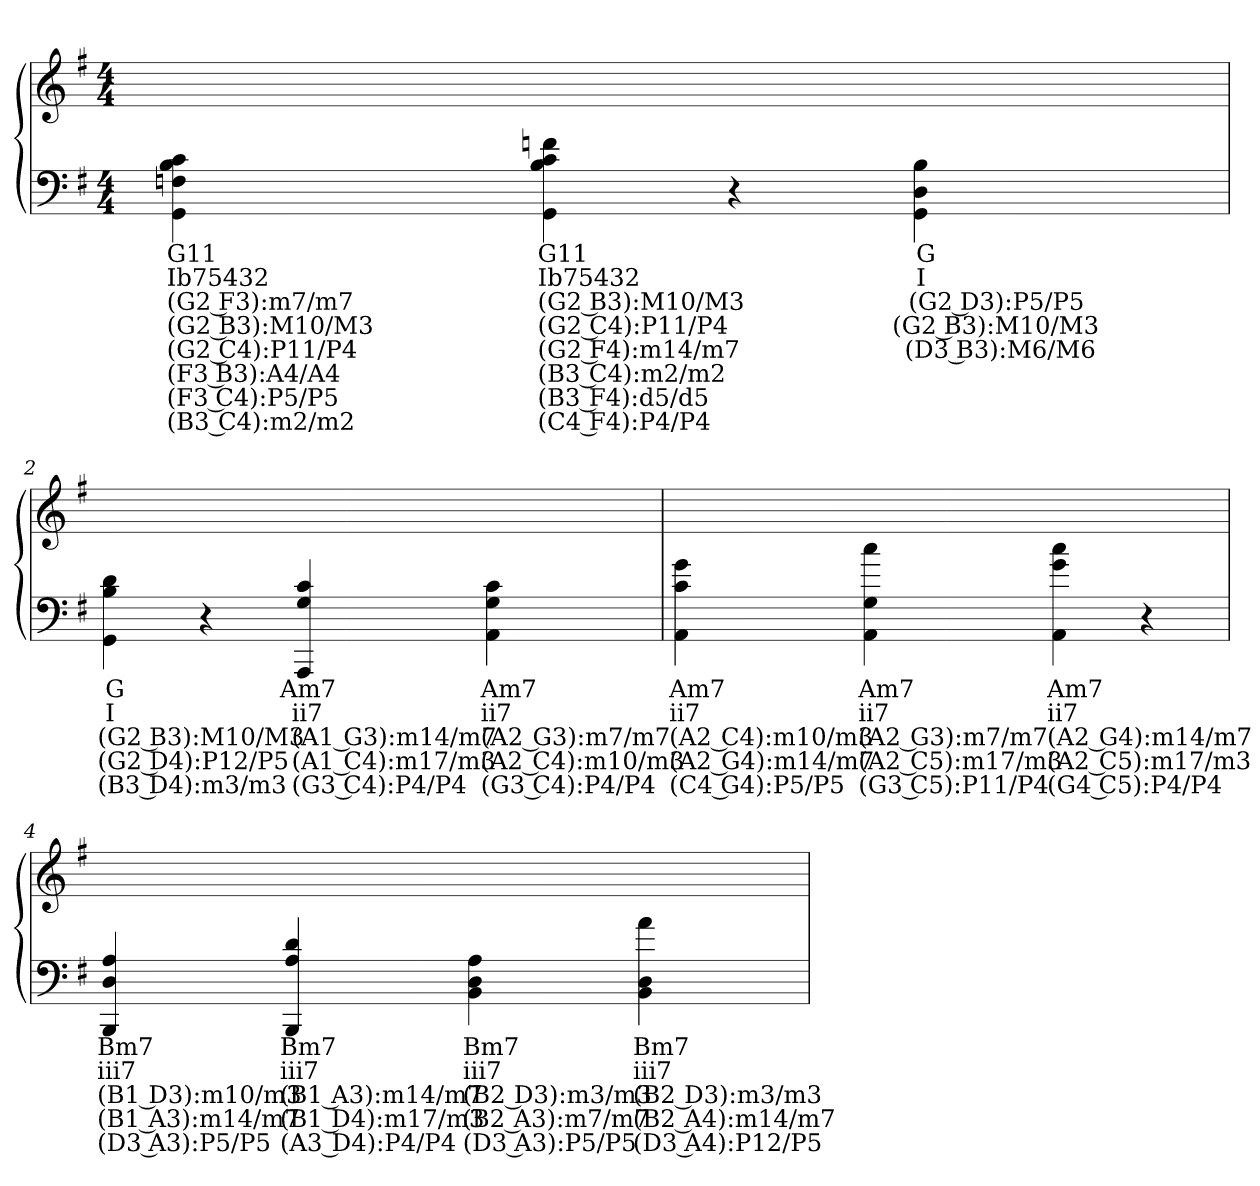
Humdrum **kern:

**kern	**text	**text	**text	**text	**text	**text	**text	**text	**kern
*part2	*part2	*part2	*part2	*part2	*part2	*part2	*part2	*part2	*part1
*staff2	*staff2	*staff2	*staff2	*staff2	*staff2	*staff2	*staff2	*staff2	*staff1
*clefF4	*	*	*	*	*	*	*	*	*clefG2
*k[f#]	*	*	*	*	*	*	*	*	*k[f#]
*G:	*	*	*	*	*	*	*	*	*G:
*M4/4	*	*	*	*	*	*	*	*	*M4/4
*MM60	*	*	*	*	*	*	*	*	*MM60
=1	=1	=1	=1	=1	=1	=1	=1	=1	=1
4GG 4Fn 4B 4c	G11	Ib75432	(G2 F3):m7/m7	(G2 B3):M10/M3	(G2 C4):P11/P4	(F3 B3):A4/A4	(F3 C4):P5/P5	(B3 C4):m2/m2	1ryy
4GG 4B 4c 4fn	G11	Ib75432	(G2 B3):M10/M3	(G2 C4):P11/P4	(G2 F4):m14/m7	(B3 C4):m2/m2	(B3 F4):d5/d5	(C4 F4):P4/P4	.
4r	.	.	.	.	.	.	.	.	.
4GG 4D 4B	G	I	(G2 D3):P5/P5	(G2 B3):M10/M3	(D3 B3):M6/M6	.	.	.	.
=2	=2	=2	=2	=2	=2	=2	=2	=2	=2
4GG 4B 4d	G	I	(G2 B3):M10/M3	(G2 D4):P12/P5	(B3 D4):m3/m3	.	.	.	1ryy
4r	.	.	.	.	.	.	.	.	.
4AAA 4G 4c	Am7	ii7	(A1 G3):m14/m7	(A1 C4):m17/m3	(G3 C4):P4/P4	.	.	.	.
4AA 4G 4c	Am7	ii7	(A2 G3):m7/m7	(A2 C4):m10/m3	(G3 C4):P4/P4	.	.	.	.
=3	=3	=3	=3	=3	=3	=3	=3	=3	=3
4AA 4c 4g	Am7	ii7	(A2 C4):m10/m3	(A2 G4):m14/m7	(C4 G4):P5/P5	.	.	.	1ryy
4AA 4G 4cc	Am7	ii7	(A2 G3):m7/m7	(A2 C5):m17/m3	(G3 C5):P11/P4	.	.	.	.
4AA 4g 4cc	Am7	ii7	(A2 G4):m14/m7	(A2 C5):m17/m3	(G4 C5):P4/P4	.	.	.	.
4r	.	.	.	.	.	.	.	.	.
=4	=4	=4	=4	=4	=4	=4	=4	=4	=4
4BBB 4D 4A	Bm7	iii7	(B1 D3):m10/m3	(B1 A3):m14/m7	(D3 A3):P5/P5	.	.	.	1ryy
4BBB 4A 4d	Bm7	iii7	(B1 A3):m14/m7	(B1 D4):m17/m3	(A3 D4):P4/P4	.	.	.	.
4BB 4D 4A	Bm7	iii7	(B2 D3):m3/m3	(B2 A3):m7/m7	(D3 A3):P5/P5	.	.	.	.
4BB 4D 4a	Bm7	iii7	(B2 D3):m3/m3	(B2 A4):m14/m7	(D3 A4):P12/P5	.	.	.	.
=	=	=	=	=	=	=	=	=	=
*-	*-	*-	*-	*-	*-	*-	*-	*-	*-
